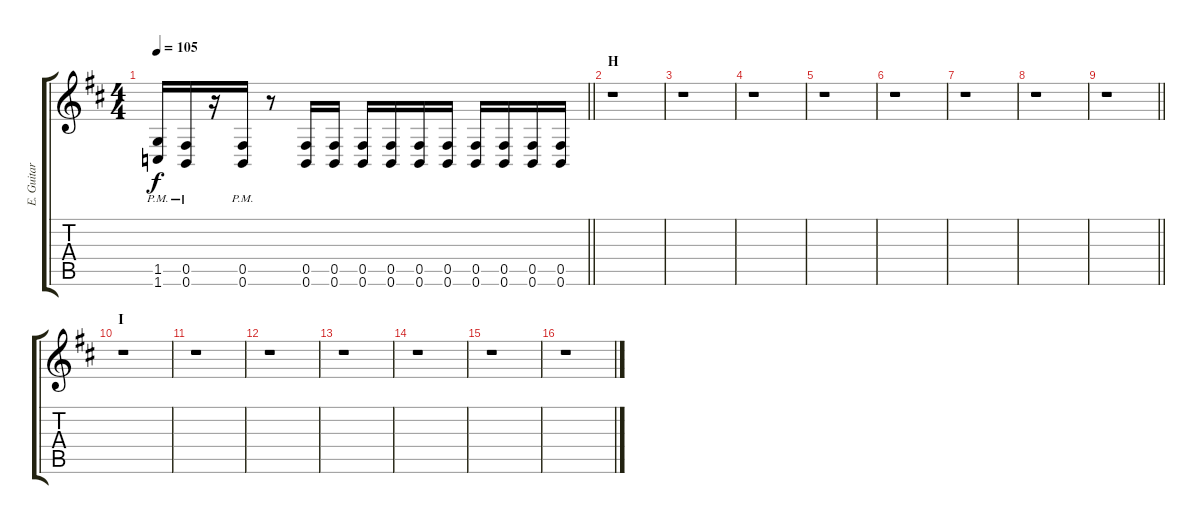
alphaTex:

\track ("E. Guitar III" "E. Guitar ") {instrument overdrivenguitar}
\staff {score tabs}
\tuning (Db4 Ab3 E3 B2 Gb2 B1) {hide}
\ts (4 4)
\tempo 105
\clef g2
\barLineRight lightlight
\ks d
(1.5{pm} 1.6{pm}).16{dy f} (0.5{pm} 0.6{pm}).16 r.16 (0.5{pm} 0.6{pm}).16 r.8 (0.5 0.6).16 (0.5 0.6).16 (0.5 0.6).16 (0.5 0.6).16 (0.5 0.6).16 (0.5 0.6).16 (0.5 0.6).16 (0.5 0.6).16 (0.5 0.6).16 (0.5 0.6).16 |
\section ("" "H")
r.1 |
r.1 |
r.1 |
r.1 |
r.1 |
r.1 |
r.1 |
\barLineRight lightlight
r.1 |
\section ("" "I")
r.1 |
r.1 |
r.1 |
r.1 |
r.1 |
r.1 |
r.1
